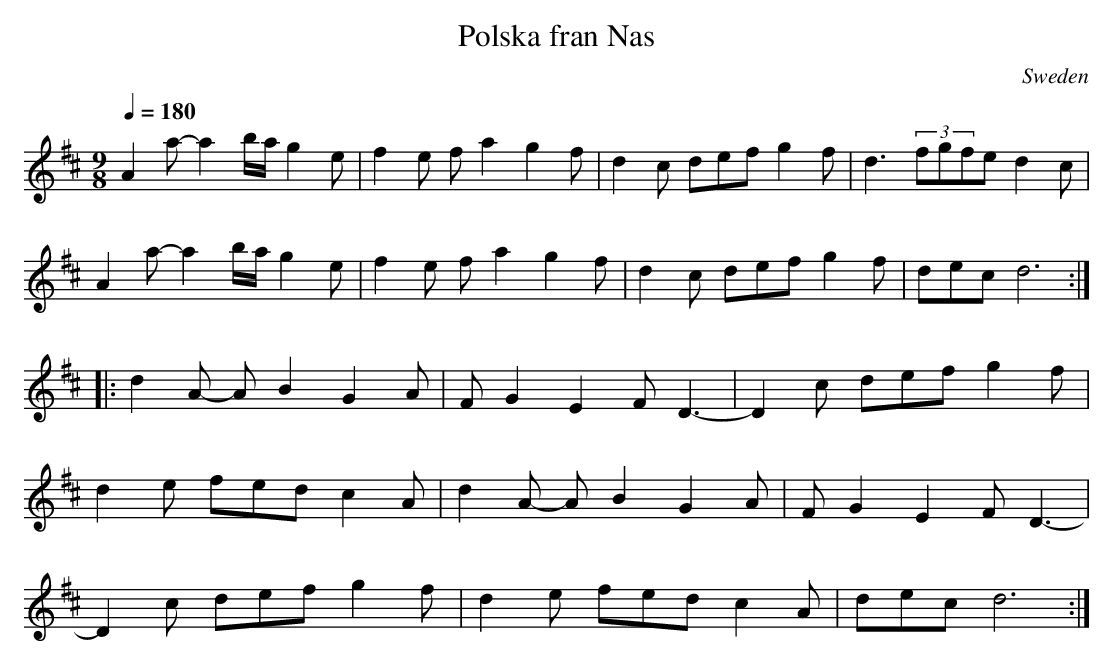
X:1
T:Polska fran Nas
L:1/8
M:9/8
O:Sweden
Q:1/4=180
K:D
A2a- a2b/2a/2 g2e|f2e f a2g2f|d2c def g2f|d3 (3fgfe d2c|
A2a- a2b/2a/2 g2e|f2e f a2g2f|d2c def g2f|dec d6:|
|:d2A- A B2G2A|F G2E2F D3-|D2c def g2f|
d2e fed c2A|d2A- A B2G2A|F G2E2F D3-|
D2c def g2f|d2e fed c2A|dec d6:|
